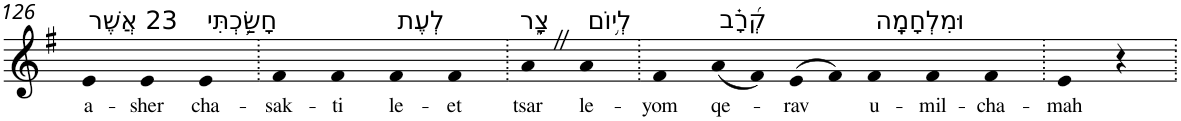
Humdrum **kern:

**kern	**text
*part1	*part1
*staff1	*staff1
*I"Piano	*
*I'Pno	*
!!LO:PB:g=z
*clefG2	*
*k[f#]	*
*G:	*
=126	=126
!LO:TX:a:t=23 אֲשֶׁר	!
!	!LO:LY:b
4e	a-
!	!LO:LY:b
4e	-sher
!LO:TX:a:t=חָשַׂ֥כְתִּי	!
!	!LO:LY:b
4e	cha-
=127.	=127.
!	!LO:LY:b
4f#	-sak-
!	!LO:LY:b
4f#	-ti
!LO:TX:a:t=לְעֶת	!
!	!LO:LY:b
4f#	le-
!	!LO:LY:b
4f#	-et
=128.	=128.
!LO:TX:a:t=צָ֑ר	!
!	!LO:LY:b
4aZ	tsar
!LO:TX:a:t=לְי֥וֹם	!
!	!LO:LY:b
4a	le-
=129.	=129.
!	!LO:LY:b
4f#	-yom
!LO:TX:a:t=קְ֝רָ֗ב	!
!	!LO:LY:b
(8a	qe-
8f#)	.
!	!LO:LY:b
(>8e	-rav
8f#)	.
!LO:TX:a:t=וּמִלְחָמָֽה	!
!	!LO:LY:b
4f#	u-
!	!LO:LY:b
4f#	-mil-
!	!LO:LY:b
4f#	-cha-
=130.	=130.
!	!LO:LY:b
4e	-mah
4r	.
=.	=.
*-	*-
